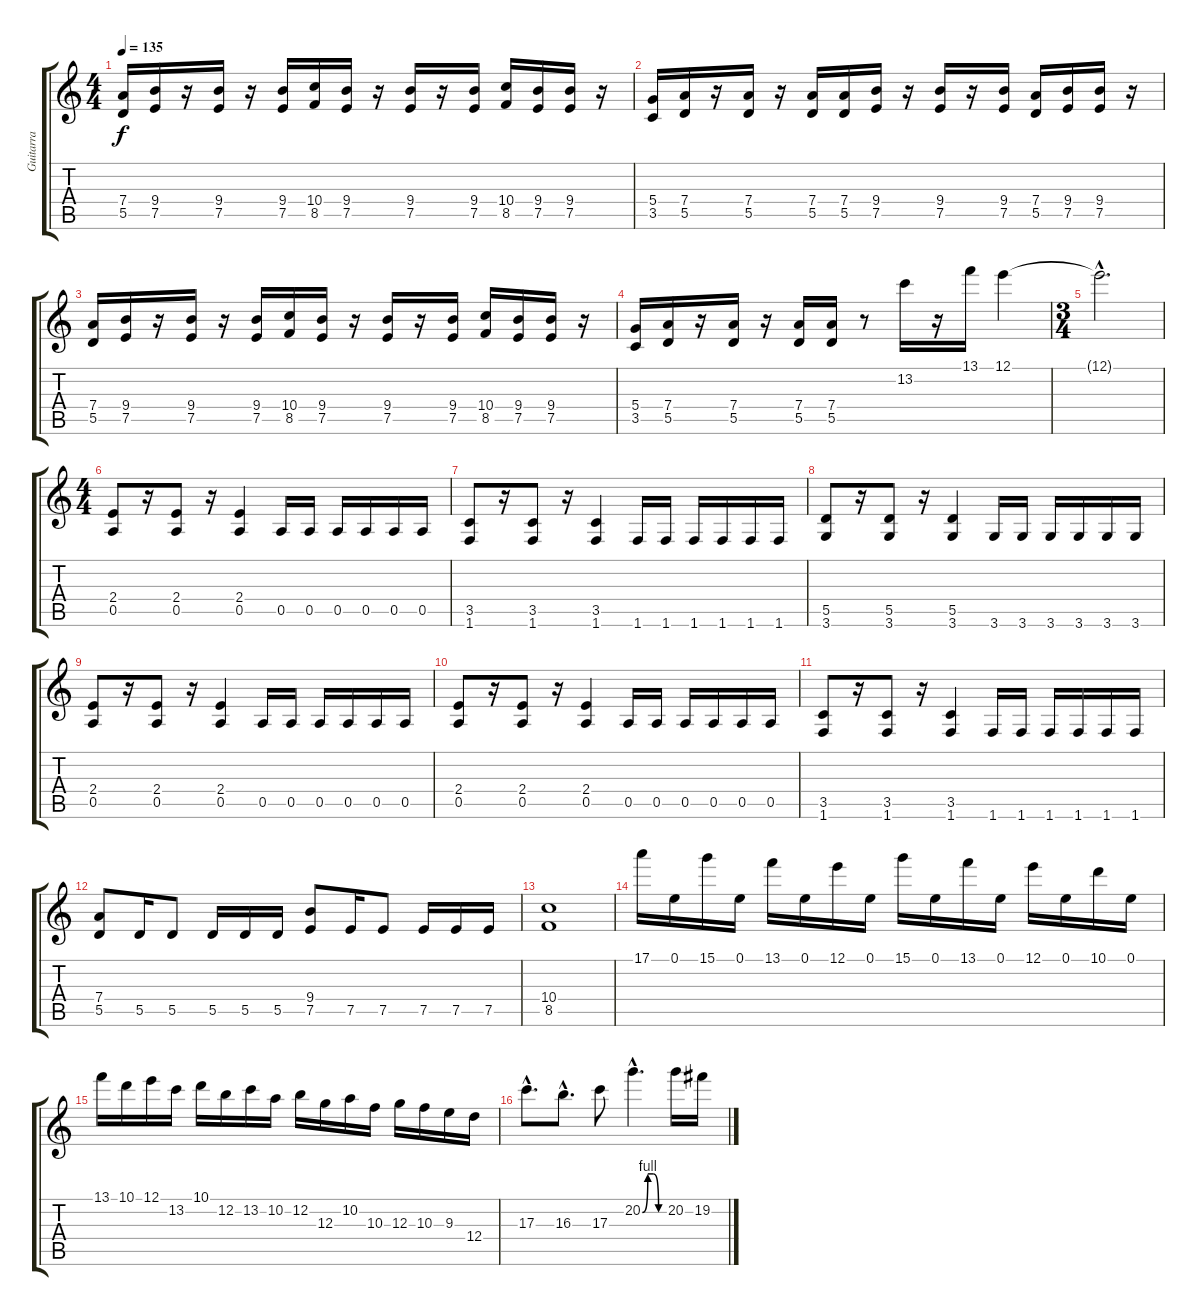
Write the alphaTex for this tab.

\track ("Guitarra" "Guitarra") {instrument distortionguitar}
\staff {score tabs}
\tuning (E4 B3 G3 D3 A2 E2) {hide}
\ts (4 4)
\tempo 135
\clef g2
\ks c
(7.4 5.5).16{dy f} (9.4 7.5).16 r.16 (9.4 7.5).16 r.16 (9.4 7.5).16 (10.4 8.5).16 (9.4 7.5).16 r.16 (9.4 7.5).16 r.16 (9.4 7.5).16 (10.4 8.5).16 (9.4 7.5).16 (9.4 7.5).16 r.16 |
(5.4 3.5).16 (7.4 5.5).16 r.16 (7.4 5.5).16 r.16 (7.4 5.5).16 (7.4 5.5).16 (9.4 7.5).16 r.16 (9.4 7.5).16 r.16 (9.4 7.5).16 (7.4 5.5).16 (9.4 7.5).16 (9.4 7.5).16 r.16 |
(7.4 5.5).16 (9.4 7.5).16 r.16 (9.4 7.5).16 r.16 (9.4 7.5).16 (10.4 8.5).16 (9.4 7.5).16 r.16 (9.4 7.5).16 r.16 (9.4 7.5).16 (10.4 8.5).16 (9.4 7.5).16 (9.4 7.5).16 r.16 |
(5.4 3.5).16 (7.4 5.5).16 r.16 (7.4 5.5).16 r.16 (7.4 5.5).16 (7.4 5.5).16 r.8 13.2.16 r.16 13.1.16 12.1.4 |
\ts (3 4)
12.1{hac t}.2{d} |
\ts (4 4)
(2.4 0.5).8 r.16 (2.4 0.5).8 r.16 (2.4 0.5).4 0.5.16 0.5.16 0.5.16 0.5.16 0.5.16 0.5.16 |
(3.5 1.6).8 r.16 (3.5 1.6).8 r.16 (3.5 1.6).4 1.6.16 1.6.16 1.6.16 1.6.16 1.6.16 1.6.16 |
(5.5 3.6).8 r.16 (5.5 3.6).8 r.16 (5.5 3.6).4 3.6.16 3.6.16 3.6.16 3.6.16 3.6.16 3.6.16 |
(2.4 0.5).8 r.16 (2.4 0.5).8 r.16 (2.4 0.5).4 0.5.16 0.5.16 0.5.16 0.5.16 0.5.16 0.5.16 |
(2.4 0.5).8 r.16 (2.4 0.5).8 r.16 (2.4 0.5).4 0.5.16 0.5.16 0.5.16 0.5.16 0.5.16 0.5.16 |
(3.5 1.6).8 r.16 (3.5 1.6).8 r.16 (3.5 1.6).4 1.6.16 1.6.16 1.6.16 1.6.16 1.6.16 1.6.16 |
(7.4 5.5).8 5.5.16 5.5.8 5.5.16 5.5.16 5.5.16 (9.4 7.5).8 7.5.16 7.5.8 7.5.16 7.5.16 7.5.16 |
(10.4 8.5).1 |
17.1.16 0.1.16 15.1.16 0.1.16 13.1.16 0.1.16 12.1.16 0.1.16 15.1.16 0.1.16 13.1.16 0.1.16 12.1.16 0.1.16 10.1.16 0.1.16 |
13.1.16 10.1.16 12.1.16 13.2.16 10.1.16 12.2.16 13.2.16 10.2.16 12.2.16 12.3.16 10.2.16 10.3.16 12.3.16 10.3.16 9.3.16 12.4.16 |
17.3{hac}.8{d} 16.3{hac}.8{d} 17.3.8 20.2{be (custom 0 0 15 4 30 4 45 0 60 0) hac}.4{d} 20.2.16 19.2.16
